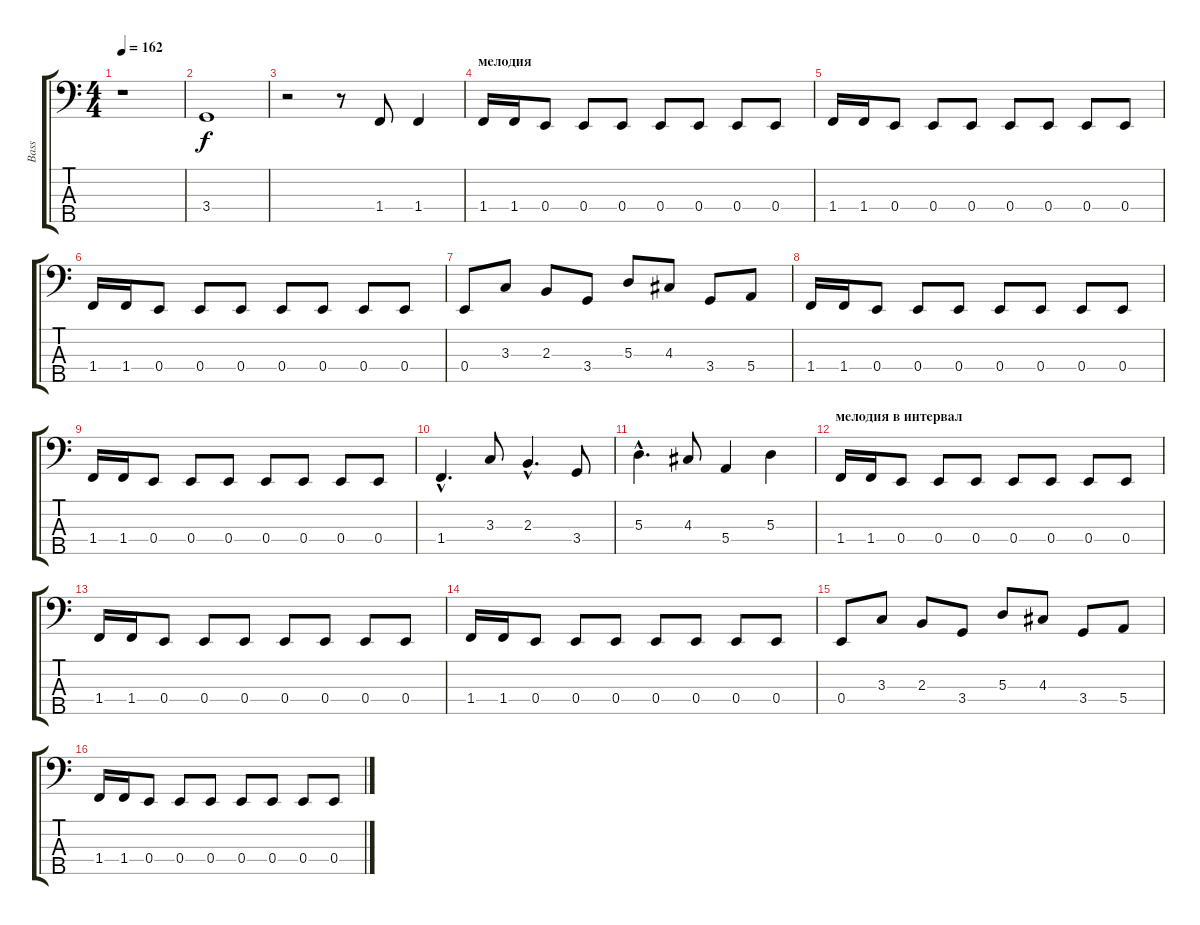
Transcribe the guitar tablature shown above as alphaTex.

\track ("Bass" "Bass") {instrument electricbasspick}
\staff {score tabs}
\tuning (G2 D2 A1 E1 B0) {hide}
\ts (4 4)
\tempo 162
\clef f4
\ks c
r.1{dy f} |
3.4.1 |
r.2 r.8 1.4.8 1.4.4 |
\section ("" "мелодия")
1.4.16 1.4.16 0.4.8 0.4.8 0.4.8 0.4.8 0.4.8 0.4.8 0.4.8 |
1.4.16 1.4.16 0.4.8 0.4.8 0.4.8 0.4.8 0.4.8 0.4.8 0.4.8 |
1.4.16 1.4.16 0.4.8 0.4.8 0.4.8 0.4.8 0.4.8 0.4.8 0.4.8 |
0.4.8 3.3.8 2.3.8 3.4.8 5.3.8 4.3.8 3.4.8 5.4.8 |
1.4.16 1.4.16 0.4.8 0.4.8 0.4.8 0.4.8 0.4.8 0.4.8 0.4.8 |
1.4.16 1.4.16 0.4.8 0.4.8 0.4.8 0.4.8 0.4.8 0.4.8 0.4.8 |
1.4{hac}.4{d} 3.3.8 2.3{hac}.4{d} 3.4.8 |
5.3{hac}.4{d} 4.3.8 5.4.4 5.3.4 |
\section ("" "мелодия в интервал")
1.4.16 1.4.16 0.4.8 0.4.8 0.4.8 0.4.8 0.4.8 0.4.8 0.4.8 |
1.4.16 1.4.16 0.4.8 0.4.8 0.4.8 0.4.8 0.4.8 0.4.8 0.4.8 |
1.4.16 1.4.16 0.4.8 0.4.8 0.4.8 0.4.8 0.4.8 0.4.8 0.4.8 |
0.4.8 3.3.8 2.3.8 3.4.8 5.3.8 4.3.8 3.4.8 5.4.8 |
1.4.16 1.4.16 0.4.8 0.4.8 0.4.8 0.4.8 0.4.8 0.4.8 0.4.8
